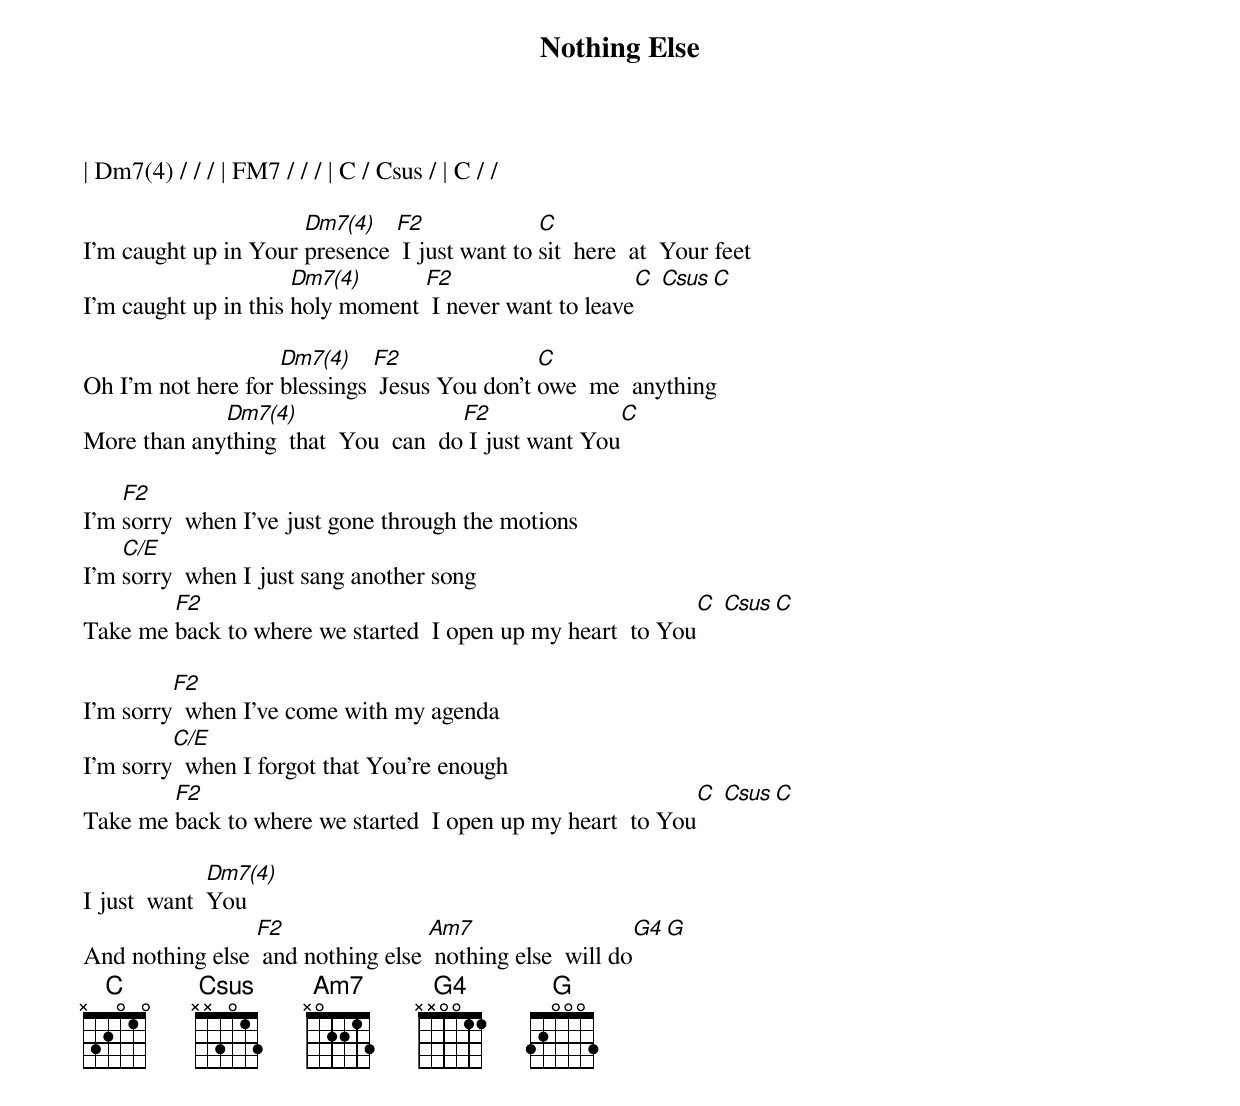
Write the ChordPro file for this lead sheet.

{title: Nothing Else}
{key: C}
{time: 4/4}
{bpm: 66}
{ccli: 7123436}
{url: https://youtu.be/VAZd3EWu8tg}
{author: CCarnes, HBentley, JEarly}
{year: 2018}
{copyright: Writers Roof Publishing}

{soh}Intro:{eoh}
| Dm7(4) / / / | FM7 / / / | C / Csus / | C / /

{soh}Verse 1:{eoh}
I'm caught up in Your [Dm7(4)]presence [F2] I just want to [C]sit  here  at  Your feet
I'm caught up in this [Dm7(4)]holy moment [F2] I never want to leave[C] [Csus][C]

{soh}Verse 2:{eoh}
Oh I'm not here for [Dm7(4)]blessings [F2] Jesus You don't [C]owe  me  anything
More than any[Dm7(4)]thing  that  You  can  do[F2] I just want You[C]

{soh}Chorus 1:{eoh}
I'm [F2]sorry  when I've just gone through the motions
I'm [C/E]sorry  when I just sang another song
Take me [F2]back to where we started  I open up my heart  to You[C] [Csus][C]

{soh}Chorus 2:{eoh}
I'm sorry[F2]  when I've come with my agenda
I'm sorry[C/E]  when I forgot that You're enough
Take me [F2]back to where we started  I open up my heart  to You[C] [Csus][C]

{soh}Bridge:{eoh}
I just  want  [Dm7(4)]You
And nothing else [F2] and nothing else [Am7] nothing else  will do[G4][G]
